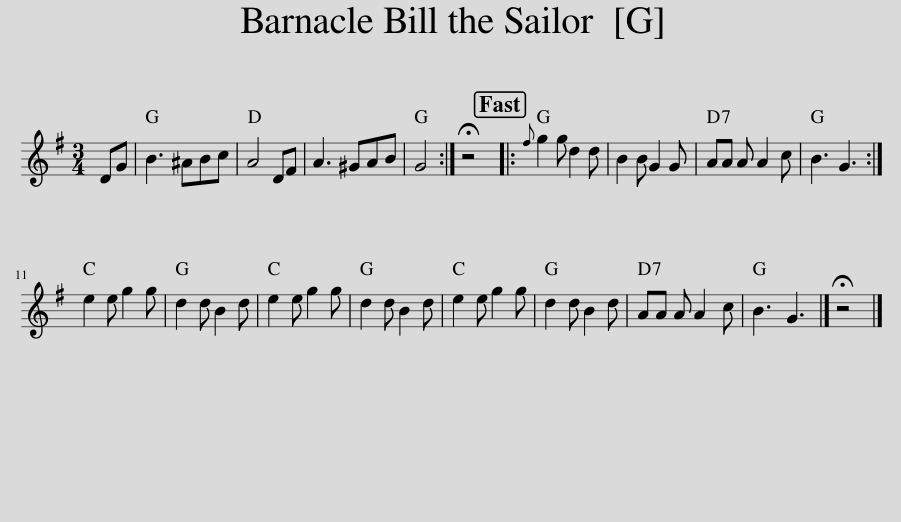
X:1
L:1/8
M:3/4
I:linebreak $
K:G
V:1 treble
V:1
 DG | B3 ^ABc | A4 DF | A3 ^GAB | G4 :| %5
 !fermata!z4 |:{f} g2 g d2 d | B2 B G2 G | AA A A2 c | B3 G3 :|$ %10
 e2 e g2 g | d2 d B2 d | e2 e g2 g | d2 d B2 d | e2 e g2 g | %15
 d2 d B2 d | AA A A2 c | B3 G3 |] !fermata!z4 |] %19
